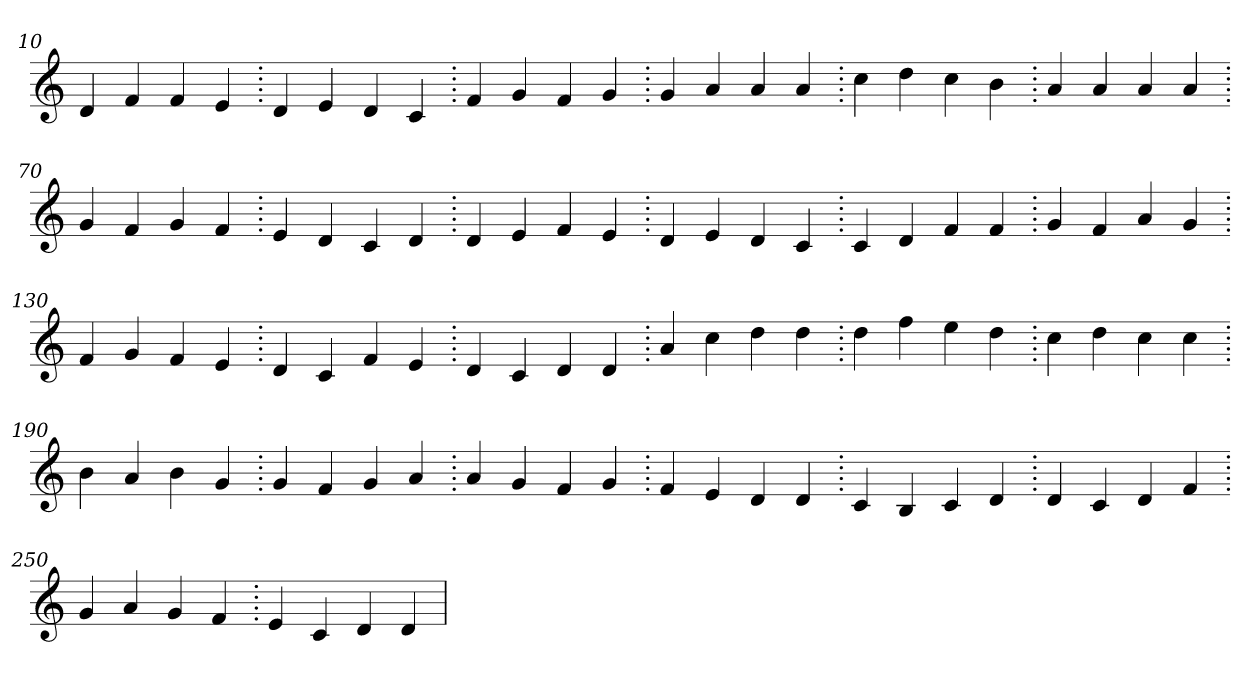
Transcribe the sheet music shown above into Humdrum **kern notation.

**kern
*part1
*staff1
*clefG2
=10.
4d
4f
4f
4e
=20.
4d
4e
4d
4c
=30.
4f
4g
4f
4g
=40.
4g
4a
4a
4a
=50.
4cc
4dd
4cc
4b
=60.
4a
4a
4a
4a
=70.
4g
4f
4g
4f
=80.
4e
4d
4c
4d
=90.
4d
4e
4f
4e
=100.
4d
4e
4d
4c
=110.
4c
4d
4f
4f
=120.
4g
4f
4a
4g
=130.
4f
4g
4f
4e
=140.
4d
4c
4f
4e
=150.
4d
4c
4d
4d
=160.
4a
4cc
4dd
4dd
=170.
4dd
4ff
4ee
4dd
=180.
4cc
4dd
4cc
4cc
=190.
4b
4a
4b
4g
=200.
4g
4f
4g
4a
=210.
4a
4g
4f
4g
=220.
4f
4e
4d
4d
=230.
4c
4B
4c
4d
=240.
4d
4c
4d
4f
=250.
4g
4a
4g
4f
=260.
4e
4c
4d
4d
=
*-
